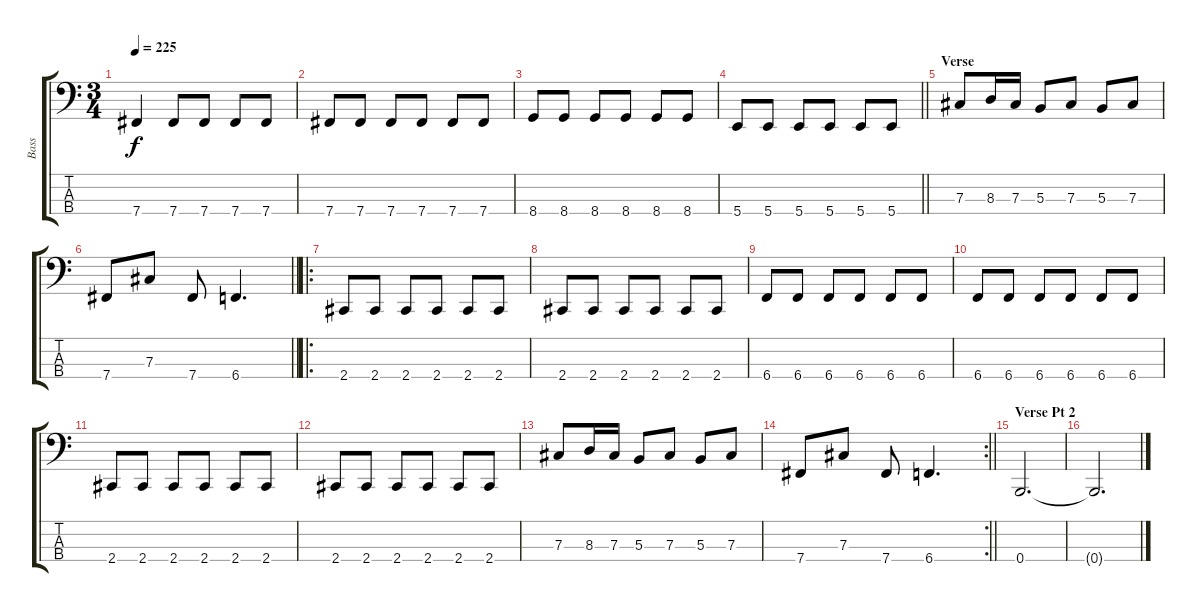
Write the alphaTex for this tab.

\track ("Bass" "Bass") {instrument electricbassfinger}
\staff {score tabs}
\tuning (E2 B1 Gb1 B0) {hide}
\ts (3 4)
\tempo 225
\clef f4
\ks c
7.4.4{dy f} 7.4.8 7.4.8 7.4.8 7.4.8 |
7.4.8 7.4.8 7.4.8 7.4.8 7.4.8 7.4.8 |
8.4.8 8.4.8 8.4.8 8.4.8 8.4.8 8.4.8 |
\barLineRight lightlight
5.4.8 5.4.8 5.4.8 5.4.8 5.4.8 5.4.8 |
\section ("" "Verse")
7.3.8 8.3.16 7.3.16 5.3.8 7.3.8 5.3.8 7.3.8 |
\barLineRight lightlight
7.4.8 7.3.8 7.4.8 6.4.4{d} |
\ro
2.4.8 2.4.8 2.4.8 2.4.8 2.4.8 2.4.8 |
2.4.8 2.4.8 2.4.8 2.4.8 2.4.8 2.4.8 |
6.4.8 6.4.8 6.4.8 6.4.8 6.4.8 6.4.8 |
6.4.8 6.4.8 6.4.8 6.4.8 6.4.8 6.4.8 |
2.4.8 2.4.8 2.4.8 2.4.8 2.4.8 2.4.8 |
2.4.8 2.4.8 2.4.8 2.4.8 2.4.8 2.4.8 |
7.3.8 8.3.16 7.3.16 5.3.8 7.3.8 5.3.8 7.3.8 |
\rc 2
\barLineRight lightlight
7.4.8 7.3.8 7.4.8 6.4.4{d} |
\section ("" "Verse Pt 2")
0.4.2{d} |
0.4{t}.2{d}
